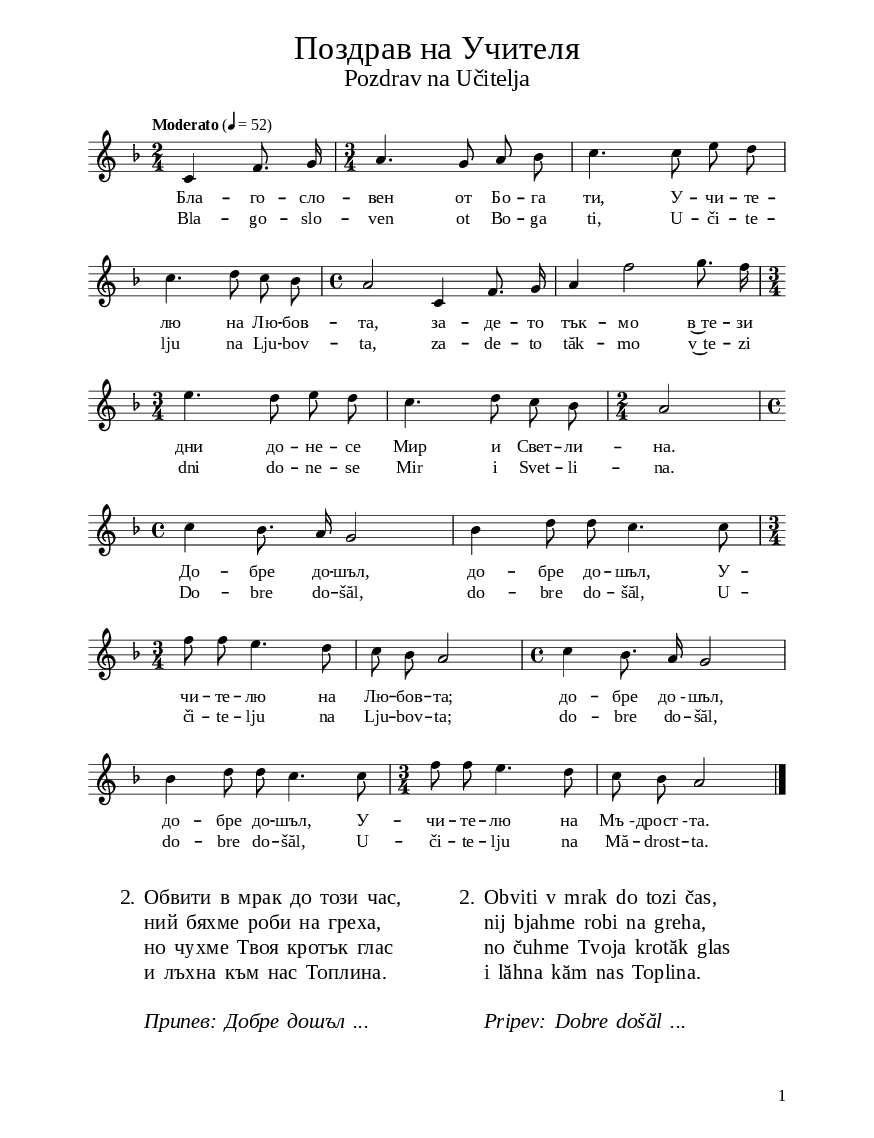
\version "2.24.2"

% include paper part and global functions
\include "include/globals.ily"

\bookpart {
    \label #'ref044
  \tocItem \markup "Поздрав на Учителя – Pozdrav na Učitelja"
  \include "include/bookpart-paper.ily"
  \score {
    \include "include/score-layout.ily"

    \new Voice \absolute  {
      \clef treble
      \key f \major
      \time 2/4
      \tempoFunc "Moderato" 4 "52"
      \autoBeamOff


      c'4 f'8. g'16 | \time 3/4 a'4. g'8 a' bes' | c''4. c''8 e'' d'' | \break

      c''4. d''8 c'' bes'  | \time 4/4  a'2 c'4 f'8. g'16 | a'4 f''2 g''8. f''16  | \break

      \time 3/4  e''4. d''8 e'' d'' | c''4. d''8 c'' bes'  | \time 2/4 a'2 | \break  \time 4/4  c''4   bes'8. a'16 g'2|

      bes'4  d''8 d'' c''4. c''8  | \break

      \time 3/4  f''8 f'' e''4.  d''8 | c'' bes' a'2 | \time 4/4 c''4  bes'8. a'16 g'2 \break |

      bes'4 d''8 d'' c''4. c''8 \time 3/4  f''8 f'' e''4. d''8 | c'' bes' a'2 \bar "|."

    }

    \addlyrics {
      Бла -- го -- сло -- вен от Бо -- га ти, У -- чи -- те --
      лю на Лю -- бов -- та, за -- де -- то тък -- мо
      в~те -- зи дни до -- не -- се Мир и Свет -- ли -- на.
      До -- бре до -- шъл, до -- бре до -- шъл,
      У -- чи -- те -- лю на Лю -- бов -- та; до --
      бре "до -" -- шъл, до -- бре до -- шъл, У -- чи --
      те -- лю на "Мъ -" -- "дрост -" -- та.
    }

  \addlyrics {
      Bla -- go -- slo -- ven ot Bo -- ga ti, U -- či -- te --
      lju na Lju -- bov -- ta, za -- de -- to tăk -- mo
      v~te -- zi dni do -- ne -- se Mir i Svet -- li -- na.
      Do -- bre do -- šăl, do -- bre do -- šăl,
      U -- či -- te -- lju na Lju -- bov -- ta; do --
      bre do -- šăl, do -- bre do -- šăl, U -- či --
      te -- lju na Mă -- drost -- ta.
    }

    \header {
      title = \titleFunc "Поздрав на Учителя" "Pozdrav na Učitelja"
    }

    \midi{}

  } % score

  \markup \fontsize #bgCoupletFontSize {
    \hspace #3
    \override #`(baseline-skip . ,bgCoupletBaselineSkip)
    \column {
      \line { 2. Обвити в мрак до този час, }
      \line { "   " ний бяхме роби на греха, }

      \line { "   " но чухме Твоя кротък глас }

      \line { "   " и лъхна към нас Топлина. }
      \line { "   " }

      \line { "   " \italic{Припев: Добре дошъл ...} }
    }

    \hspace #5
    \override #`(baseline-skip . ,bgCoupletBaselineSkip)
    \column {
      \line { 2. Obviti v mrak do tozi čas, }
      \line { "   " nij bjahme robi na greha, }

      \line { "   " no čuhme Tvoja krotăk glas }

      \line { "   " i lăhna kăm nas Toplina. }
      \line { "   " }

      \line { "   " \italic{Pripev: Dobre došăl ...} }
    } %column
  } % markup
  \pageBreak

  \markup \fontsize #bgCoupletFontSize {
    \hspace #3
    \override #`(baseline-skip . ,bgCoupletBaselineSkip)
    \column {
      \line { 3. Учителю Благословен, }

      \line { "   " Ти ни сърцата обнови, }

      \line { "   " запали Огън в нас свещен }

      \line { "   " и сладки думи оживи. }

      \line { "   " }

      \line { "   " \italic{Припев: Добре дошъл ...} }
      \line { "   " }

      \line { 4. Учителю, наш скъпи гост, }

      \line { "   " привет от нас Ти приеми; }

      \line { "   " със радост ний готови сме }

      \line { "   " да жертваме живота свой. }
    }

    \hspace #5
    \override #`(baseline-skip . ,bgCoupletBaselineSkip)
     \column {
      \line { 3. Učitelju Blagosloven, }

      \line { "   " Ti ni sărcata obnovi, }

      \line { "   " zapali Ogăn v nas svešten }

      \line { "   " i sladki dumi oživi. }

      \line { "   " }

      \line { "   " \italic{Pripev: Dobre došăl ...} }
      \line { "   " }

      \line { 4. Učitelju, naš skăpi gost, }

      \line { "   " privet ot nas Ti priemi; }

      \line { "   " săs radost nij gotovi sme }

      \line { "   " da žertvame života svoj. }
    } %column
  } % markup

  \markup \empty-three

  % include foreign translation(s) of the song
  \version "2.24.0"

\markup \fill-line { \fontsize #deTitleFontSize "Gruß an den Meister" }
\markup \null
\markup \fontsize #deCoupletFontSize {
  \hspace #10
  \override #`(baseline-skip . ,deCoupletBaselineSkip)

  \column {

    \line { 1. Gesegnet bist du von Gott, }

    \line { "   " oh Meister der Liebe, }

    \line { "   " denn gerade in diesen Tagen}

    \line { "   " hast du Frieden und Licht gebracht.}
    \line { "   " }

    \line { "   " \italic { Refrain :}  }

    \line { "   " Sei willkommen, sei willkommen,}

    \line { "   " Meister der Liebe; }

    \line { "   " sei willkommen, sei willkommen, }

    \line { "   " Meister der Weisheit!}
    \line { "   " }

    \line { 2. Bis zu dieser Stunde von Dunkelheit eingehüllt, }

    \line { "   " waren wir Sklaven der Sünde,}

    \line { "   " aber wir haben deine sanfte Stimme gehört, }

    \line { "   " und Wärme hauchte uns an.}
    \line { "   " }

    \line { "   " \italic { Refrain ...}  }
    \line { "   " }

    \line { 3. Gesegneter Meister,}

    \line { "   " du hast unsere Herzen erneuert, }

    \line { "   " du hast in uns ein heiliges Feuer angezündet}

    \line { "   " und süße Worte belebt.}
    \line { "   " }

    \line { "   " \italic { Refrain ...}  }
    \line { "   " }


    \line { 4. Meister, unser lieber Gast, }

    \line { "   " nimm unseren Gruß an; }

    \line { "   " mit Freude sind wir bereit, }

    \line { "   " unser Leben zu opfern.}


  }
}


} % bookpart
